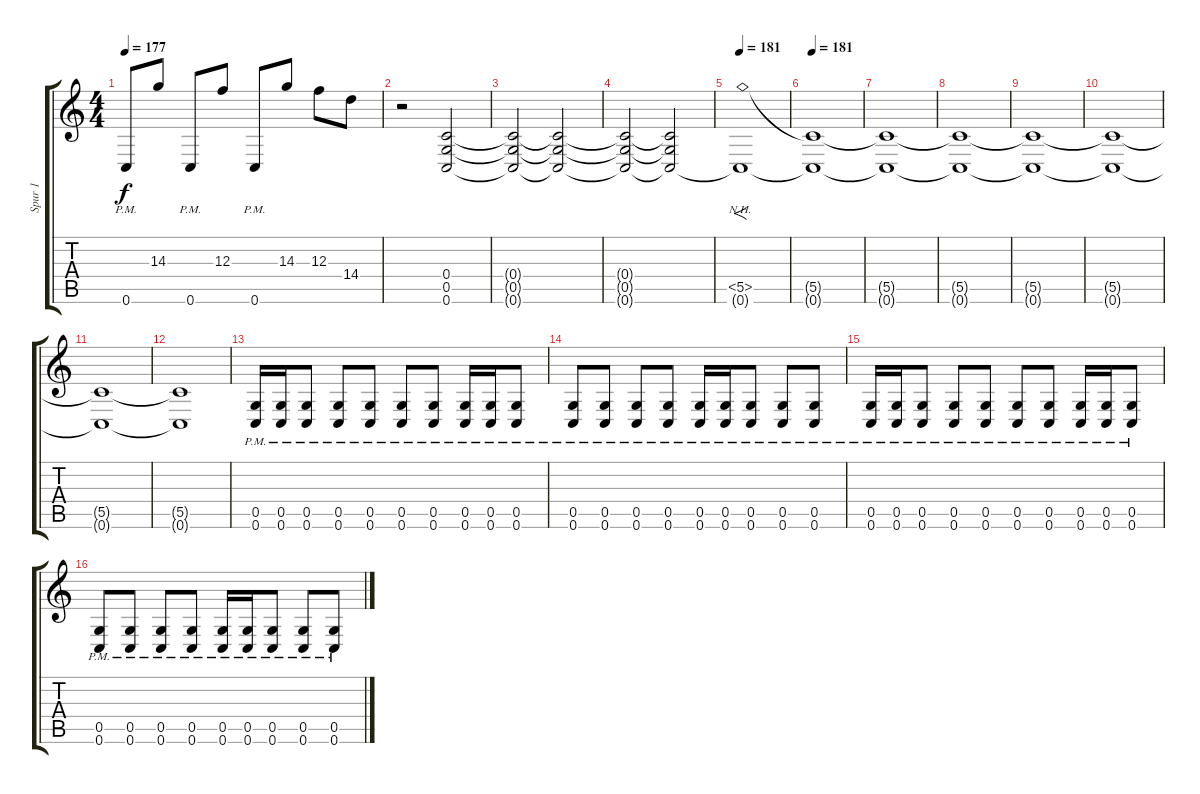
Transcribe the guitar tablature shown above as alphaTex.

\track ("Spur 1" "Spur 1") {instrument distortionguitar}
\staff {score tabs}
\tuning (D4 A3 F3 C3 G2 C2) {hide}
\ts (4 4)
\tempo 177
\clef g2
\ks c
0.6{pm}.8{dy f} 14.3.8 0.6{pm}.8 12.3.8 0.6{pm}.8 14.3.8 12.3.8 14.4.8 |
r.2 (0.4 0.5 0.6).2 |
(0.4{t} 0.5{t} 0.6{t}).2 (0.4{t} 0.5{t} 0.6{t}).2 |
(0.4{t} 0.5{t} 0.6{t}).2 (0.4{t} 0.5{t} 0.6{t}).2 |
\tempo 181
(5.5{nh} 0.6{t}).1{f} |
\tempo 181
(5.5{t} 0.6{t}).1 |
(5.5{t} 0.6{t}).1 |
(5.5{t} 0.6{t}).1 |
(5.5{t} 0.6{t}).1 |
(5.5{t} 0.6{t}).1 |
(5.5{t} 0.6{t}).1 |
(5.5{t} 0.6{t}).1 |
(0.5{pm} 0.6{pm}).16 (0.5{pm} 0.6{pm}).16 (0.5{pm} 0.6{pm}).8 (0.5{pm} 0.6{pm}).8 (0.5{pm} 0.6{pm}).8 (0.5{pm} 0.6{pm}).8 (0.5{pm} 0.6{pm}).8 (0.5{pm} 0.6{pm}).16 (0.5{pm} 0.6{pm}).16 (0.5{pm} 0.6{pm}).8 |
(0.5{pm} 0.6{pm}).8 (0.5{pm} 0.6{pm}).8 (0.5{pm} 0.6{pm}).8 (0.5{pm} 0.6{pm}).8 (0.5{pm} 0.6{pm}).16 (0.5{pm} 0.6{pm}).16 (0.5{pm} 0.6{pm}).8 (0.5{pm} 0.6{pm}).8 (0.5{pm} 0.6{pm}).8 |
(0.5{pm} 0.6{pm}).16 (0.5{pm} 0.6{pm}).16 (0.5{pm} 0.6{pm}).8 (0.5{pm} 0.6{pm}).8 (0.5{pm} 0.6{pm}).8 (0.5{pm} 0.6{pm}).8 (0.5{pm} 0.6{pm}).8 (0.5{pm} 0.6{pm}).16 (0.5{pm} 0.6{pm}).16 (0.5{pm} 0.6{pm}).8 |
(0.5{pm} 0.6{pm}).8 (0.5{pm} 0.6{pm}).8 (0.5{pm} 0.6{pm}).8 (0.5{pm} 0.6{pm}).8 (0.5{pm} 0.6{pm}).16 (0.5{pm} 0.6{pm}).16 (0.5{pm} 0.6{pm}).8 (0.5{pm} 0.6{pm}).8 (0.5{pm} 0.6{pm}).8
